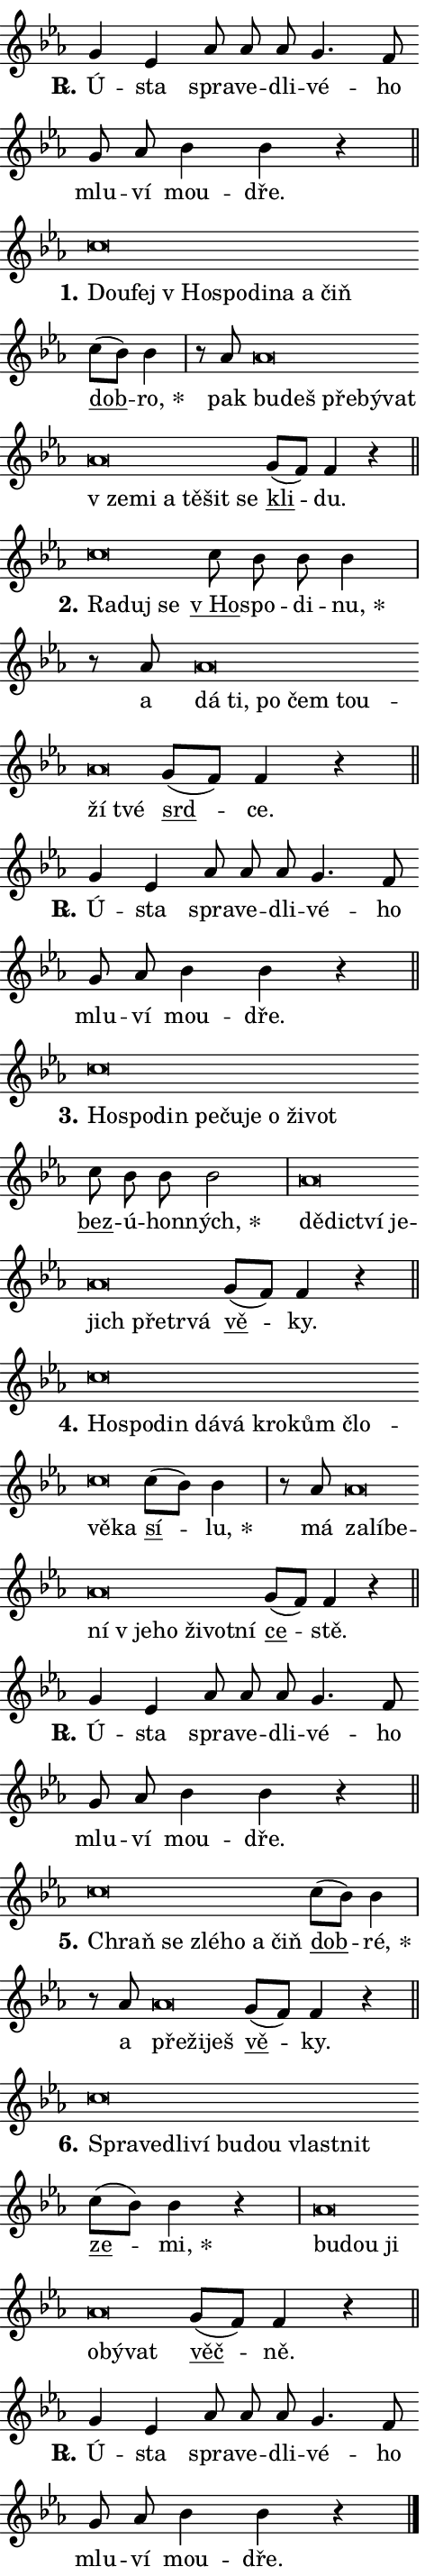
\version "2.24.0"
\header { tagline = "" }
\paper {
  indent = 0\cm
  top-margin = 0\cm
  right-margin = 0.13\cm % to fit lyric hyphens
  bottom-margin = 0\cm
  left-margin = 0\cm
  paper-width = 8\cm
  page-breaking = #ly:one-page-breaking
  system-system-spacing.basic-distance = #11
  score-system-spacing.basic-distance = #11
  ragged-last = ##f
}


%% Author: Thomas Morley
%% https://lists.gnu.org/archive/html/lilypond-user/2020-05/msg00002.html
#(define (line-position grob)
"Returns position of @var[grob} in current system:
   @code{'start}, if at first time-step
   @code{'end}, if at last time-step
   @code{'middle} otherwise
"
  (let* ((col (ly:item-get-column grob))
         (ln (ly:grob-object col 'left-neighbor))
         (rn (ly:grob-object col 'right-neighbor))
         (col-to-check-left (if (ly:grob? ln) ln col))
         (col-to-check-right (if (ly:grob? rn) rn col))
         (break-dir-left
           (and
             (ly:grob-property col-to-check-left 'non-musical #f)
             (ly:item-break-dir col-to-check-left)))
         (break-dir-right
           (and
             (ly:grob-property col-to-check-right 'non-musical #f)
             (ly:item-break-dir col-to-check-right))))
        (cond ((eqv? 1 break-dir-left) 'start)
              ((eqv? -1 break-dir-right) 'end)
              (else 'middle))))

#(define (tranparent-at-line-position vctor)
  (lambda (grob)
  "Relying on @code{line-position} select the relevant enry from @var{vctor}.
Used to determine transparency,"
    (case (line-position grob)
      ((end) (not (vector-ref vctor 0)))
      ((middle) (not (vector-ref vctor 1)))
      ((start) (not (vector-ref vctor 2))))))

noteHeadBreakVisibility =
#(define-music-function (break-visibility)(vector?)
"Makes @code{NoteHead}s transparent relying on @var{break-visibility}"
#{
  \override NoteHead.transparent =
    #(tranparent-at-line-position break-visibility)
#})

#(define delete-ledgers-for-transparent-note-heads
  (lambda (grob)
    "Reads whether a @code{NoteHead} is transparent.
If so this @code{NoteHead} is removed from @code{'note-heads} from
@var{grob}, which is supposed to be @code{LedgerLineSpanner}.
As a result ledgers are not printed for this @code{NoteHead}"
    (let* ((nhds-array (ly:grob-object grob 'note-heads))
           (nhds-list
             (if (ly:grob-array? nhds-array)
                 (ly:grob-array->list nhds-array)
                 '()))
           ;; Relies on the transparent-property being done before
           ;; Staff.LedgerLineSpanner.after-line-breaking is executed.
           ;; This is fragile ...
           (to-keep
             (remove
               (lambda (nhd)
                 (ly:grob-property nhd 'transparent #f))
               nhds-list)))
      ;; TODO find a better method to iterate over grob-arrays, similiar
      ;; to filter/remove etc for lists
      ;; For now rebuilt from scratch
      (set! (ly:grob-object grob 'note-heads)  '())
      (for-each
        (lambda (nhd)
          (ly:pointer-group-interface::add-grob grob 'note-heads nhd))
        to-keep))))

squashNotes = {
  \override NoteHead.X-extent = #'(-0.2 . 0.2)
  \override NoteHead.Y-extent = #'(-0.75 . 0)
  \override NoteHead.stencil =
    #(lambda (grob)
       (let ((pos (ly:grob-property grob 'staff-position)))
         (begin
           (if (< pos -7) (display "ERROR: Lower brevis then expected\n") (display ""))
           (if (<= pos -6) ly:text-interface::print ly:note-head::print))))
}
unSquashNotes = {
  \revert NoteHead.X-extent
  \revert NoteHead.Y-extent
  \revert NoteHead.stencil
}

hideNotes = \noteHeadBreakVisibility #begin-of-line-visible
unHideNotes = \noteHeadBreakVisibility #all-visible

% work-around for resetting accidentals
% https://lilypond.org/doc/v2.23/Documentation/notation/displaying-rhythms#unmetered-music
cadenzaMeasure = {
  \cadenzaOff
  \partial 1024 s1024
  \cadenzaOn
}

#(define-markup-command (accent layout props text) (markup?)
  "Underline accented syllable"
  (interpret-markup layout props
    #{\markup \override #'(offset . 4.3) \underline { #text }#}))

responsum = \markup \concat {
  "R" \hspace #-1.05 \path #0.1 #'((moveto 0 0.07) (lineto 0.9 0.8)) \hspace #0.05 "."
}

spaceSize = #0.6828661417322834 % exact space size for TeX Gyre Schola

\layout {
  \context {
    \Staff
    \remove "Time_signature_engraver"
    \override LedgerLineSpanner.after-line-breaking = #delete-ledgers-for-transparent-note-heads
  }
  \context {
    \Lyrics {
      \override LyricSpace.minimum-distance = \spaceSize
      \override LyricText.font-name = #"TeX Gyre Schola"
      \override LyricText.font-size = 1
      \override StanzaNumber.font-name = #"TeX Gyre Schola Bold"
      \override StanzaNumber.font-size = 1
    }
  }
  \context {
    \Score 
    \override NoteHead.text =
      #(lambda (grob) 
        (let ((pos (ly:grob-property grob 'staff-position)))
          #{\markup {
            \combine
              \halign #-0.55 \raise #(if (= pos -6) 0 0.5) \override #'(thickness . 2) \draw-line #'(3.2 . 0)
              \musicglyph "noteheads.sM1"
          }#}))
  }
}

% magnetic-lyrics.ily
%
%   written by
%     Jean Abou Samra <jean@abou-samra.fr>
%     Werner Lemberg <wl@gnu.org>
%
%   adapted by
%     Jiri Hon <jiri.hon@gmail.com>
%
% Version 2022-Apr-15

% https://www.mail-archive.com/lilypond-user@gnu.org/msg149350.html

#(define (Left_hyphen_pointer_engraver context)
   "Collect syllable-hyphen-syllable occurrences in lyrics and store
them in properties.  This engraver only looks to the left.  For
example, if the lyrics input is @code{foo -- bar}, it does the
following.

@itemize @bullet
@item
Set the @code{text} property of the @code{LyricHyphen} grob between
@q{foo} and @q{bar} to @code{foo}.

@item
Set the @code{left-hyphen} property of the @code{LyricText} grob with
text @q{foo} to the @code{LyricHyphen} grob between @q{foo} and
@q{bar}.
@end itemize

Use this auxiliary engraver in combination with the
@code{lyric-@/text::@/apply-@/magnetic-@/offset!} hook."
   (let ((hyphen #f)
         (text #f))
     (make-engraver
      (acknowledgers
       ((lyric-syllable-interface engraver grob source-engraver)
        (set! text grob)))
      (end-acknowledgers
       ((lyric-hyphen-interface engraver grob source-engraver)
        ;(when (not (grob::has-interface grob 'lyric-space-interface))
          (set! hyphen grob)));)
      ((stop-translation-timestep engraver)
       (when (and text hyphen)
         (ly:grob-set-object! text 'left-hyphen hyphen))
       (set! text #f)
       (set! hyphen #f)))))

#(define (lyric-text::apply-magnetic-offset! grob)
   "If the space between two syllables is less than the value in
property @code{LyricText@/.details@/.squash-threshold}, move the right
syllable to the left so that it gets concatenated with the left
syllable.

Use this function as a hook for
@code{LyricText@/.after-@/line-@/breaking} if the
@code{Left_@/hyphen_@/pointer_@/engraver} is active."
   (let ((hyphen (ly:grob-object grob 'left-hyphen #f)))
     (when hyphen
       (let ((left-text (ly:spanner-bound hyphen LEFT)))
         (when (grob::has-interface left-text 'lyric-syllable-interface)
           (let* ((common (ly:grob-common-refpoint grob left-text X))
                  (this-x-ext (ly:grob-extent grob common X))
                  (left-x-ext
                   (begin
                     ;; Trigger magnetism for left-text.
                     (ly:grob-property left-text 'after-line-breaking)
                     (ly:grob-extent left-text common X)))
                  ;; `delta` is the gap width between two syllables.
                  (delta (- (interval-start this-x-ext)
                            (interval-end left-x-ext)))
                  (details (ly:grob-property grob 'details))
                  (threshold (assoc-get 'squash-threshold details 0.2)))
             (when (< delta threshold)
               (let* (;; We have to manipulate the input text so that
                      ;; ligatures crossing syllable boundaries are not
                      ;; disabled.  For languages based on the Latin
                      ;; script this is essentially a beautification.
                      ;; However, for non-Western scripts it can be a
                      ;; necessity.
                      (lt (ly:grob-property left-text 'text))
                      (rt (ly:grob-property grob 'text))
                      (is-space (grob::has-interface hyphen 'lyric-space-interface))
                      (space (if is-space " " ""))
                      (extra-delta (if is-space spaceSize 0))
                      ;; Append new syllable.
                      (ltrt-space (if (and (string? lt) (string? rt))
                                (string-append lt space rt)
                                (make-concat-markup (list lt space rt))))
                      ;; Right-align `ltrt` to the right side.
                      (ltrt-space-markup (grob-interpret-markup
                               grob
                               (make-translate-markup
                                (cons (interval-length this-x-ext) 0)
                                (make-right-align-markup ltrt-space)))))
                 (begin
                   ;; Don't print `left-text`.
                   (ly:grob-set-property! left-text 'stencil #f)
                   ;; Set text and stencil (which holds all collected
                   ;; syllables so far) and shift it to the left.
                   (ly:grob-set-property! grob 'text ltrt-space)
                   (ly:grob-set-property! grob 'stencil ltrt-space-markup)
                   (ly:grob-translate-axis! grob (- (- delta extra-delta)) X))))))))))


#(define (lyric-hyphen::displace-bounds-first grob)
   ;; Make very sure this callback isn't triggered too early.
   (let ((left (ly:spanner-bound grob LEFT))
         (right (ly:spanner-bound grob RIGHT)))
     (ly:grob-property left 'after-line-breaking)
     (ly:grob-property right 'after-line-breaking)
     (ly:lyric-hyphen::print grob)))

squashThreshold = #0.4

\layout {
  \context {
    \Lyrics
    \consists #Left_hyphen_pointer_engraver
    \override LyricText.after-line-breaking =
      #lyric-text::apply-magnetic-offset!
    \override LyricHyphen.stencil = #lyric-hyphen::displace-bounds-first
    \override LyricText.details.squash-threshold = \squashThreshold
    \override LyricHyphen.minimum-distance = 0
    \override LyricHyphen.minimum-length = \squashThreshold
  }
}

squashText = \override LyricText.details.squash-threshold = 9999
unSquashText = \override LyricText.details.squash-threshold = \squashThreshold

leftText = \override LyricText.self-alignment-X = #LEFT
unLeftText = \revert LyricText.self-alignment-X

starOffset = #(lambda (grob) 
                (let ((x_offset (ly:self-alignment-interface::aligned-on-x-parent grob)))
                  (if (= x_offset 0) 0 (+ x_offset 1.2))))

star = #(define-music-function (syllable)(string?)
"Append star separator at the end of a syllable"
#{
  \once \override LyricText.X-offset = #starOffset
  \lyricmode { \markup {
    #syllable
    \override #'((font-name . "TeX Gyre Schola Bold")) \hspace #0.2 \lower #0.65 \larger "*"
  } }
#})

starAccent = #(define-music-function (syllable)(string?)
"Append star separator at the end of a syllable and make accent"
#{
  \once \override LyricText.X-offset = #starOffset
  \lyricmode { \markup {
    \accent #syllable
    \override #'((font-name . "TeX Gyre Schola Bold")) \hspace #0.2 \lower #0.65 \larger "*"
  } }
#})

breath = #(define-music-function (syllable)(string?)
"Append breathing indicator at the end of a syllable"
#{
  \lyricmode { \markup { #syllable "+" } }
#})

optionalBreath = #(define-music-function (syllable)(string?)
"Append optional breathing indicator at the end of a syllable"
#{
  \lyricmode { \markup { #syllable "(+)" } }
#})


\score {
    <<
        \new Voice = "melody" { \cadenzaOn \key es \major \relative { g'4 es as8 as as \bar "" g4. f8 \bar "" g as bes4 bes r \cadenzaMeasure \bar "||" \break } }
        \new Lyrics \lyricsto "melody" { \lyricmode { \set stanza = \responsum
Ú -- sta spra -- ve -- dli -- vé -- ho mlu -- ví mou -- dře. } }
    >>
    \layout {}
}

\score {
    <<
        \new Voice = "melody" { \cadenzaOn \key es \major \relative { \squashNotes c''\breve*1/16 \hideNotes \breve*1/16 \bar "" \breve*1/16 \bar "" \breve*1/16 \bar "" \breve*1/16 \bar "" \breve*1/16 \bar "" \breve*1/16 \breve*1/16 \bar "" \unHideNotes \unSquashNotes \bar "" c8[( bes)] bes4 \cadenzaMeasure \bar "|" r8 as8 \squashNotes as\breve*1/16 \hideNotes \breve*1/16 \bar "" \breve*1/16 \bar "" \breve*1/16 \bar "" \breve*1/16 \bar "" \breve*1/16 \bar "" \breve*1/16 \bar "" \breve*1/16 \bar "" \breve*1/16 \bar "" \breve*1/16 \breve*1/16 \bar "" \unHideNotes \unSquashNotes \bar "" g8[( f)] f4 r \cadenzaMeasure \bar "||" \break } }
        \new Lyrics \lyricsto "melody" { \lyricmode { \set stanza = "1."
\leftText Dou -- \squashText fej "v Ho" -- spo -- di -- na a čiň \unLeftText \unSquashText \markup \accent dob -- \star ro, pak \leftText bu -- \squashText deš pře -- bý -- vat "v ze" -- mi a tě -- šit se \unLeftText \unSquashText \markup \accent kli -- du. } }
    >>
    \layout {}
}

\score {
    <<
        \new Voice = "melody" { \cadenzaOn \key es \major \relative { \squashNotes c''\breve*1/16 \hideNotes \breve*1/16 \breve*1/16 \bar "" \unHideNotes \unSquashNotes \bar "" c8 bes bes bes4 \cadenzaMeasure \bar "|" r8 as8 \squashNotes as\breve*1/16 \hideNotes \breve*1/16 \bar "" \breve*1/16 \bar "" \breve*1/16 \bar "" \breve*1/16 \bar "" \breve*1/16 \breve*1/16 \bar "" \unHideNotes \unSquashNotes \bar "" g8[( f)] f4 r \cadenzaMeasure \bar "||" \break } }
        \new Lyrics \lyricsto "melody" { \lyricmode { \set stanza = "2."
\leftText Ra -- \squashText duj se \unLeftText \unSquashText \markup \accent "v Ho" -- spo -- di -- \star nu, a \leftText dá \squashText ti, po čem tou -- ží tvé \unLeftText \unSquashText \markup \accent srd -- ce. } }
    >>
    \layout {}
}

\score {
    <<
        \new Voice = "melody" { \cadenzaOn \key es \major \relative { g'4 es as8 as as \bar "" g4. f8 \bar "" g as bes4 bes r \cadenzaMeasure \bar "||" \break } }
        \new Lyrics \lyricsto "melody" { \lyricmode { \set stanza = \responsum
Ú -- sta spra -- ve -- dli -- vé -- ho mlu -- ví mou -- dře. } }
    >>
    \layout {}
}

\score {
    <<
        \new Voice = "melody" { \cadenzaOn \key es \major \relative { \squashNotes c''\breve*1/16 \hideNotes \breve*1/16 \bar "" \breve*1/16 \bar "" \breve*1/16 \bar "" \breve*1/16 \bar "" \breve*1/16 \bar "" \breve*1/16 \bar "" \breve*1/16 \breve*1/16 \bar "" \unHideNotes \unSquashNotes \bar "" c8 bes bes bes2 \cadenzaMeasure \bar "|" \squashNotes as\breve*1/16 \hideNotes \breve*1/16 \bar "" \breve*1/16 \bar "" \breve*1/16 \bar "" \breve*1/16 \bar "" \breve*1/16 \bar "" \breve*1/16 \breve*1/16 \bar "" \unHideNotes \unSquashNotes \bar "" g8[( f)] f4 r \cadenzaMeasure \bar "||" \break } }
        \new Lyrics \lyricsto "melody" { \lyricmode { \set stanza = "3."
\leftText Ho -- \squashText spo -- din pe -- ču -- je o ži -- vot \unLeftText \unSquashText \markup \accent bez -- ú -- hon -- \star ných, \leftText dě -- \squashText dic -- tví je -- jich pře -- tr -- vá \unLeftText \unSquashText \markup \accent vě -- ky. } }
    >>
    \layout {}
}

\score {
    <<
        \new Voice = "melody" { \cadenzaOn \key es \major \relative { \squashNotes c''\breve*1/16 \hideNotes \breve*1/16 \bar "" \breve*1/16 \bar "" \breve*1/16 \bar "" \breve*1/16 \bar "" \breve*1/16 \bar "" \breve*1/16 \bar "" \breve*1/16 \bar "" \breve*1/16 \breve*1/16 \bar "" \unHideNotes \unSquashNotes \bar "" c8[( bes)] bes4 \cadenzaMeasure \bar "|" r8 as8 \squashNotes as\breve*1/16 \hideNotes \breve*1/16 \bar "" \breve*1/16 \bar "" \breve*1/16 \bar "" \breve*1/16 \bar "" \breve*1/16 \bar "" \breve*1/16 \bar "" \breve*1/16 \breve*1/16 \bar "" \unHideNotes \unSquashNotes \bar "" g8[( f)] f4 r \cadenzaMeasure \bar "||" \break } }
        \new Lyrics \lyricsto "melody" { \lyricmode { \set stanza = "4."
\leftText Ho -- \squashText spo -- din dá -- vá kro -- kům člo -- vě -- ka \unLeftText \unSquashText \markup \accent sí -- \star lu, má \leftText za -- \squashText lí -- be -- ní "v je" -- ho ži -- vot -- ní \unLeftText \unSquashText \markup \accent ce -- stě. } }
    >>
    \layout {}
}

\score {
    <<
        \new Voice = "melody" { \cadenzaOn \key es \major \relative { g'4 es as8 as as \bar "" g4. f8 \bar "" g as bes4 bes r \cadenzaMeasure \bar "||" \break } }
        \new Lyrics \lyricsto "melody" { \lyricmode { \set stanza = \responsum
Ú -- sta spra -- ve -- dli -- vé -- ho mlu -- ví mou -- dře. } }
    >>
    \layout {}
}

\score {
    <<
        \new Voice = "melody" { \cadenzaOn \key es \major \relative { \squashNotes c''\breve*1/16 \hideNotes \breve*1/16 \bar "" \breve*1/16 \bar "" \breve*1/16 \bar "" \breve*1/16 \breve*1/16 \bar "" \unHideNotes \unSquashNotes \bar "" c8[( bes)] bes4 \cadenzaMeasure \bar "|" r8 as8 \squashNotes as\breve*1/16 \hideNotes \breve*1/16 \breve*1/16 \bar "" \unHideNotes \unSquashNotes \bar "" g8[( f)] f4 r \cadenzaMeasure \bar "||" \break } }
        \new Lyrics \lyricsto "melody" { \lyricmode { \set stanza = "5."
\leftText Chraň \squashText se zlé -- ho a čiň \unLeftText \unSquashText \markup \accent dob -- \star ré, a \leftText pře -- \squashText ži -- ješ \unLeftText \unSquashText \markup \accent vě -- ky. } }
    >>
    \layout {}
}

\score {
    <<
        \new Voice = "melody" { \cadenzaOn \key es \major \relative { \squashNotes c''\breve*1/16 \hideNotes \breve*1/16 \bar "" \breve*1/16 \bar "" \breve*1/16 \bar "" \breve*1/16 \bar "" \breve*1/16 \bar "" \breve*1/16 \breve*1/16 \bar "" \unHideNotes \unSquashNotes \bar "" c8[( bes)] bes4 r \cadenzaMeasure \bar "|" \squashNotes as\breve*1/16 \hideNotes \breve*1/16 \bar "" \breve*1/16 \bar "" \breve*1/16 \bar "" \breve*1/16 \breve*1/16 \bar "" \unHideNotes \unSquashNotes \bar "" g8[( f)] f4 r \cadenzaMeasure \bar "||" \break } }
        \new Lyrics \lyricsto "melody" { \lyricmode { \set stanza = "6."
\leftText Spra -- \squashText ve -- dli -- ví bu -- dou vlast -- nit \unLeftText \unSquashText \markup \accent ze -- \star mi, \leftText bu -- \squashText dou ji o -- bý -- vat \unLeftText \unSquashText \markup \accent věč -- ně. } }
    >>
    \layout {}
}

\score {
    <<
        \new Voice = "melody" { \cadenzaOn \key es \major \relative { g'4 es as8 as as \bar "" g4. f8 \bar "" g as bes4 bes r \cadenzaMeasure \bar "||" \break } \bar "|." }
        \new Lyrics \lyricsto "melody" { \lyricmode { \set stanza = \responsum
Ú -- sta spra -- ve -- dli -- vé -- ho mlu -- ví mou -- dře. } }
    >>
    \layout {}
}
